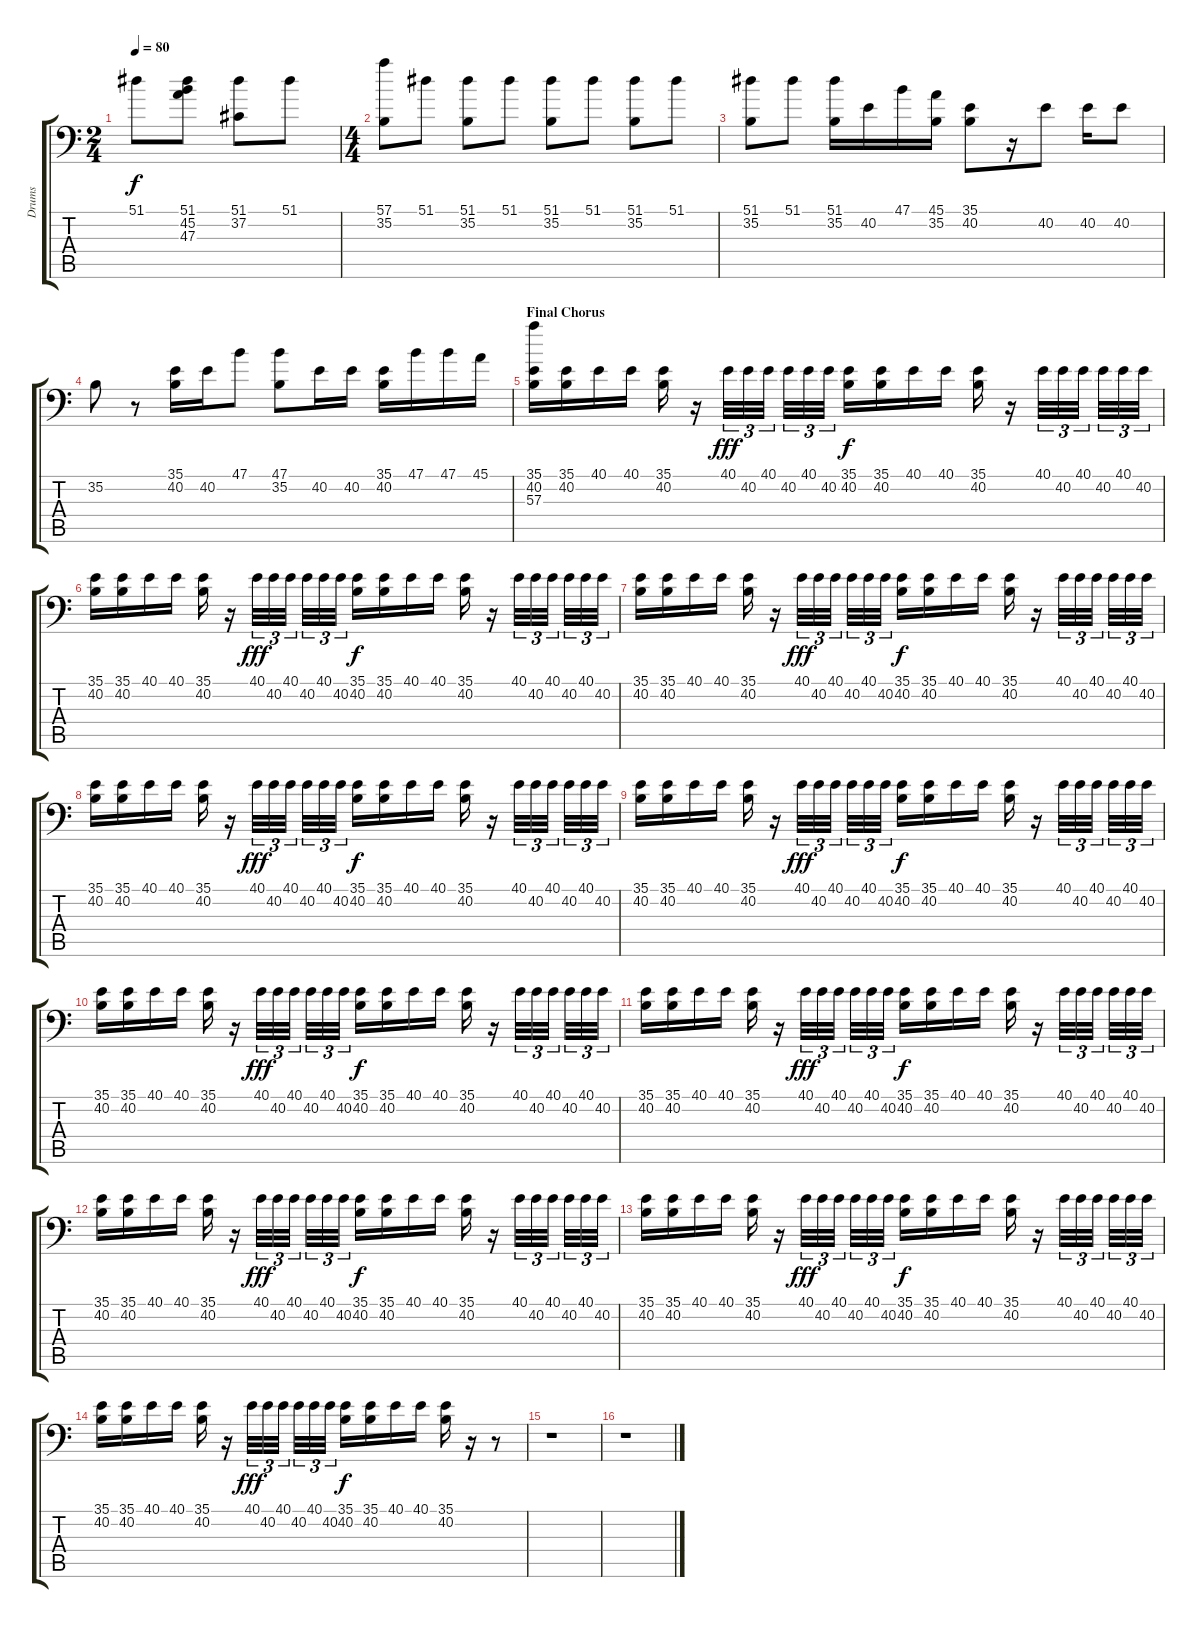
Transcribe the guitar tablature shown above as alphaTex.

\track ("Drums" "Drums") {instrument acousticgrandpiano}
\staff {score tabs}
\tuning (C-1 C-1 C-1 C-1 C-1 C-1) {hide}
\ts (2 4)
\tempo 80
\clef f4
\ks c
51.1.8{dy f} (51.1 45.2 47.3).8 (51.1 37.2).8 51.1.8 |
\ts (4 4)
(57.1 35.2).8 51.1.8 (51.1 35.2).8 51.1.8 (51.1 35.2).8 51.1.8 (51.1 35.2).8 51.1.8 |
(51.1 35.2).8 51.1.8 (51.1 35.2).16 40.2.16 47.1.16 (45.1 35.2).16 (35.1 40.2).8 r.16 40.2.8 40.2.16 40.2.8 |
35.2.8 r.8 (35.1 40.2).16 40.2.16 47.1.8 (47.1 35.2).8 40.2.16 40.2.16 (35.1 40.2).16 47.1.16 47.1.16 45.1.16 |
\section ("" "Final Chorus")
(35.1 40.2 57.3).16 (35.1 40.2).16 40.1.16 40.1.16 (35.1 40.2).16 r.16 40.1.32{tu (3 2) dy fff} 40.2.32{tu (3 2)} 40.1.32{tu (3 2)} 40.2.32{tu (3 2)} 40.1.32{tu (3 2)} 40.2.32{tu (3 2)} (35.1 40.2).16{dy f} (35.1 40.2).16 40.1.16 40.1.16 (35.1 40.2).16 r.16 40.1.32{tu (3 2)} 40.2.32{tu (3 2)} 40.1.32{tu (3 2)} 40.2.32{tu (3 2)} 40.1.32{tu (3 2)} 40.2.32{tu (3 2)} |
(35.1 40.2).16 (35.1 40.2).16 40.1.16 40.1.16 (35.1 40.2).16 r.16 40.1.32{tu (3 2) dy fff} 40.2.32{tu (3 2)} 40.1.32{tu (3 2)} 40.2.32{tu (3 2)} 40.1.32{tu (3 2)} 40.2.32{tu (3 2)} (35.1 40.2).16{dy f} (35.1 40.2).16 40.1.16 40.1.16 (35.1 40.2).16 r.16 40.1.32{tu (3 2)} 40.2.32{tu (3 2)} 40.1.32{tu (3 2)} 40.2.32{tu (3 2)} 40.1.32{tu (3 2)} 40.2.32{tu (3 2)} |
(35.1 40.2).16 (35.1 40.2).16 40.1.16 40.1.16 (35.1 40.2).16 r.16 40.1.32{tu (3 2) dy fff} 40.2.32{tu (3 2)} 40.1.32{tu (3 2)} 40.2.32{tu (3 2)} 40.1.32{tu (3 2)} 40.2.32{tu (3 2)} (35.1 40.2).16{dy f} (35.1 40.2).16 40.1.16 40.1.16 (35.1 40.2).16 r.16 40.1.32{tu (3 2)} 40.2.32{tu (3 2)} 40.1.32{tu (3 2)} 40.2.32{tu (3 2)} 40.1.32{tu (3 2)} 40.2.32{tu (3 2)} |
(35.1 40.2).16 (35.1 40.2).16 40.1.16 40.1.16 (35.1 40.2).16 r.16 40.1.32{tu (3 2) dy fff} 40.2.32{tu (3 2)} 40.1.32{tu (3 2)} 40.2.32{tu (3 2)} 40.1.32{tu (3 2)} 40.2.32{tu (3 2)} (35.1 40.2).16{dy f} (35.1 40.2).16 40.1.16 40.1.16 (35.1 40.2).16 r.16 40.1.32{tu (3 2)} 40.2.32{tu (3 2)} 40.1.32{tu (3 2)} 40.2.32{tu (3 2)} 40.1.32{tu (3 2)} 40.2.32{tu (3 2)} |
(35.1 40.2).16 (35.1 40.2).16 40.1.16 40.1.16 (35.1 40.2).16 r.16 40.1.32{tu (3 2) dy fff} 40.2.32{tu (3 2)} 40.1.32{tu (3 2)} 40.2.32{tu (3 2)} 40.1.32{tu (3 2)} 40.2.32{tu (3 2)} (35.1 40.2).16{dy f} (35.1 40.2).16 40.1.16 40.1.16 (35.1 40.2).16 r.16 40.1.32{tu (3 2)} 40.2.32{tu (3 2)} 40.1.32{tu (3 2)} 40.2.32{tu (3 2)} 40.1.32{tu (3 2)} 40.2.32{tu (3 2)} |
(35.1 40.2).16 (35.1 40.2).16 40.1.16 40.1.16 (35.1 40.2).16 r.16 40.1.32{tu (3 2) dy fff} 40.2.32{tu (3 2)} 40.1.32{tu (3 2)} 40.2.32{tu (3 2)} 40.1.32{tu (3 2)} 40.2.32{tu (3 2)} (35.1 40.2).16{dy f} (35.1 40.2).16 40.1.16 40.1.16 (35.1 40.2).16 r.16 40.1.32{tu (3 2)} 40.2.32{tu (3 2)} 40.1.32{tu (3 2)} 40.2.32{tu (3 2)} 40.1.32{tu (3 2)} 40.2.32{tu (3 2)} |
(35.1 40.2).16 (35.1 40.2).16 40.1.16 40.1.16 (35.1 40.2).16 r.16 40.1.32{tu (3 2) dy fff} 40.2.32{tu (3 2)} 40.1.32{tu (3 2)} 40.2.32{tu (3 2)} 40.1.32{tu (3 2)} 40.2.32{tu (3 2)} (35.1 40.2).16{dy f} (35.1 40.2).16 40.1.16 40.1.16 (35.1 40.2).16 r.16 40.1.32{tu (3 2)} 40.2.32{tu (3 2)} 40.1.32{tu (3 2)} 40.2.32{tu (3 2)} 40.1.32{tu (3 2)} 40.2.32{tu (3 2)} |
(35.1 40.2).16 (35.1 40.2).16 40.1.16 40.1.16 (35.1 40.2).16 r.16 40.1.32{tu (3 2) dy fff} 40.2.32{tu (3 2)} 40.1.32{tu (3 2)} 40.2.32{tu (3 2)} 40.1.32{tu (3 2)} 40.2.32{tu (3 2)} (35.1 40.2).16{dy f} (35.1 40.2).16 40.1.16 40.1.16 (35.1 40.2).16 r.16 40.1.32{tu (3 2)} 40.2.32{tu (3 2)} 40.1.32{tu (3 2)} 40.2.32{tu (3 2)} 40.1.32{tu (3 2)} 40.2.32{tu (3 2)} |
(35.1 40.2).16 (35.1 40.2).16 40.1.16 40.1.16 (35.1 40.2).16 r.16 40.1.32{tu (3 2) dy fff} 40.2.32{tu (3 2)} 40.1.32{tu (3 2)} 40.2.32{tu (3 2)} 40.1.32{tu (3 2)} 40.2.32{tu (3 2)} (35.1 40.2).16{dy f} (35.1 40.2).16 40.1.16 40.1.16 (35.1 40.2).16 r.16 40.1.32{tu (3 2)} 40.2.32{tu (3 2)} 40.1.32{tu (3 2)} 40.2.32{tu (3 2)} 40.1.32{tu (3 2)} 40.2.32{tu (3 2)} |
(35.1 40.2).16 (35.1 40.2).16 40.1.16 40.1.16 (35.1 40.2).16 r.16 40.1.32{tu (3 2) dy fff} 40.2.32{tu (3 2)} 40.1.32{tu (3 2)} 40.2.32{tu (3 2)} 40.1.32{tu (3 2)} 40.2.32{tu (3 2)} (35.1 40.2).16{dy f} (35.1 40.2).16 40.1.16 40.1.16 (35.1 40.2).16 r.16 r.8 |
r.1 |
r.1
